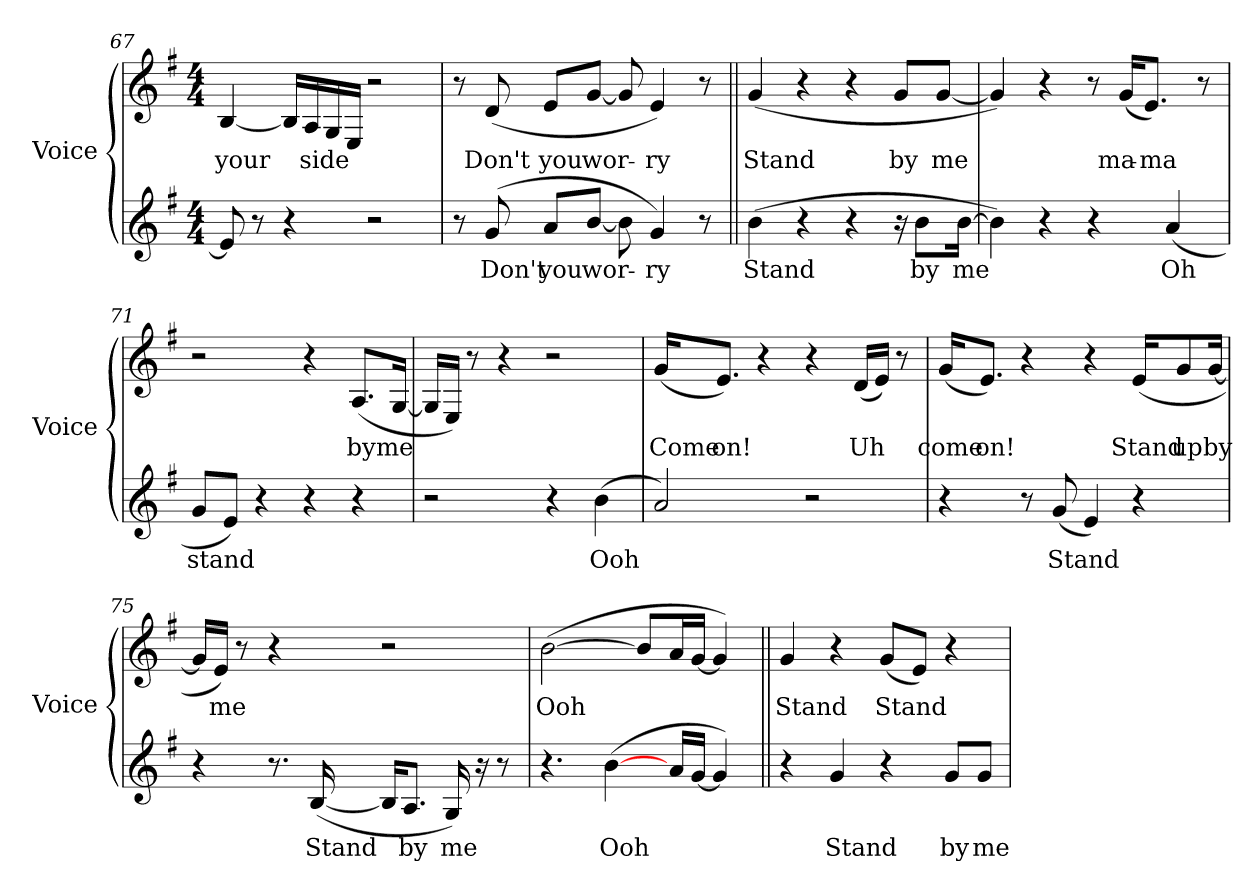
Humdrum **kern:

**kern	**text	**kern	**text
*part2	*part2	*part1	*part1
*staff2	*staff2	*staff1	*staff1
*I"Voice	*	*I"Voice	*
*I'Voice	*	*I'Voice	*
*clefG2	*	*clefG2	*
*k[f#]	*	*k[f#]	*
*G:	*	*G:	*
*M4/4	*	*M4/4	*
=67	=67	=67	=67
!	!	!	!LO:LY:b:color=#000000
8ei/]	.	[4Bi/	your
8r	.	.	.
4r	.	16Bi/LL]	.
!	!	!	!LO:LY:b:color=#000000
.	.	16Ai/	side
.	.	16Gi/	.
.	.	16Ei/JJ	.
2r	.	2r	.
=68	=68	=68	=68
8r	.	8r	.
!	!LO:LY:b:color=#000000	!	!
!	!	!	!LO:LY:b:color=#000000
(8gi/	Don't	(8di/	Don't
!	!LO:LY:b:color=#000000	!	!
!	!	!	!LO:LY:b:color=#000000
8ai/L	you	8ei/L	you
!	!LO:LY:b:color=#000000	!	!
!	!	!	!LO:LY:b:color=#000000
[8bi/J	wor-	[8gi/J	wor-
8bi\]	.	8gi/]	.
!	!LO:LY:b:color=#000000	!	!
!	!	!	!LO:LY:b:color=#000000
4gi/)	-ry	4ei/)	-ry
8r	.	8r	.
!!LO:PB:g=z
=69||	=69||	=69||	=69||
!	!LO:LY:b:color=#000000	!	!
!	!	!	!LO:LY:b:color=#000000
(4bi\	Stand	(4gi/	Stand
4r	.	4r	.
4r	.	4r	.
!	!	!	!LO:LY:b:color=#000000
16r	.	8gi/L	by
!	!LO:LY:b:color=#000000	!	!
8bi\L	by	.	.
!	!	!	!LO:LY:b:color=#000000
.	.	[8gi/J	me
!	!LO:LY:b:color=#000000	!	!
[16bi\Jk	me	.	.
=70	=70	=70	=70
4bi\])	.	4gi/])	.
4r	.	4r	.
4r	.	8r	.
!	!	!	!LO:LY:b:color=#000000
.	.	(16gi/KL	ma-
!	!	!	!LO:LY:b:color=#000000
.	.	8.ei/J)	-ma
!	!LO:LY:b:color=#000000	!	!
(4ai/	Oh	.	.
.	.	8r	.
=71	=71	=71	=71
!	!LO:LY:b:color=#000000	!	!
8gi/L	stand	2r	.
8ei/J)	.	.	.
4r	.	.	.
4r	.	4r	.
!	!	!	!LO:LY:b:color=#000000
4r	.	(8.Ai/L	by
!	!	!	!LO:LY:b:color=#000000
.	.	[16Gi/Jk	me
=72	=72	=72	=72
2r	.	16Gi/LL]	.
.	.	16Ei/JJ)	.
.	.	8r	.
.	.	4r	.
4r	.	2r	.
!	!LO:LY:b:color=#000000	!	!
(4bi\	Ooh	.	.
!!LO:LB:g=z
=73	=73	=73	=73
!	!	!	!LO:LY:b:color=#000000
2ai/)	.	(16gi/KL	Come
!	!	!	!LO:LY:b:color=#000000
.	.	8.ei/J)	on!
.	.	4r	.
2r	.	4r	.
!	!	!	!LO:LY:b:color=#000000
.	.	(16di/LL	Uh
.	.	16ei/JJ)	.
.	.	8r	.
=74	=74	=74	=74
!	!	!	!LO:LY:b:color=#000000
4r	.	(16gi/KL	come
!	!	!	!LO:LY:b:color=#000000
.	.	8.ei/J)	on!
8r	.	4r	.
!	!LO:LY:b:color=#000000	!	!
(8gi/	Stand	.	.
4ei/)	.	4r	.
!	!	!	!LO:LY:b:color=#000000
4r	.	(16ei/KL	Stand
!	!	!	!LO:LY:b:color=#000000
.	.	8gi/	up
!	!	!	!LO:LY:b:color=#000000
.	.	[16gi/Jk	by
=75	=75	=75	=75
4r	.	16gi/LL]	.
!	!	!	!LO:LY:b:color=#000000
.	.	16ei/JJ)	me
.	.	8r	.
8.r	.	4r	.
!	!LO:LY:b:color=#000000	!	!
([16Bi/	Stand	.	.
16Bi/KL]	.	2r	.
!	!LO:LY:b:color=#000000	!	!
8.Ai/J	by	.	.
!	!LO:LY:b:color=#000000	!	!
16Gi/)	me	.	.
16r	.	.	.
8r	.	.	.
!!LO:LB:g=z
=76	=76	=76	=76
!	!	!	!LO:LY:b:color=#000000
4.r	.	([2bi\	Ooh
!	!LO:LY:b:color=#000000	!	!
([4bi\	Ooh	.	.
.	.	8bi/L]	.
16ai/LL	.	16ai/L	.
[16gi/JJ	.	[16gi/JJ	.
4gi/])	.	4gi/])	.
=77||	=77||	=77||	=77||
!	!	!	!LO:LY:b:color=#000000
4r	.	4gi/	Stand
!	!LO:LY:b:color=#000000	!	!
4gi/	Stand	4r	.
!	!	!	!LO:LY:b:color=#000000
4r	.	(8gi/L	Stand
.	.	8ei/J)	.
!	!LO:LY:b:color=#000000	!	!
8gi/L	by	4r	.
!	!LO:LY:b:color=#000000	!	!
8gi/J	me	.	.
=	=	=	=
*-	*-	*-	*-
